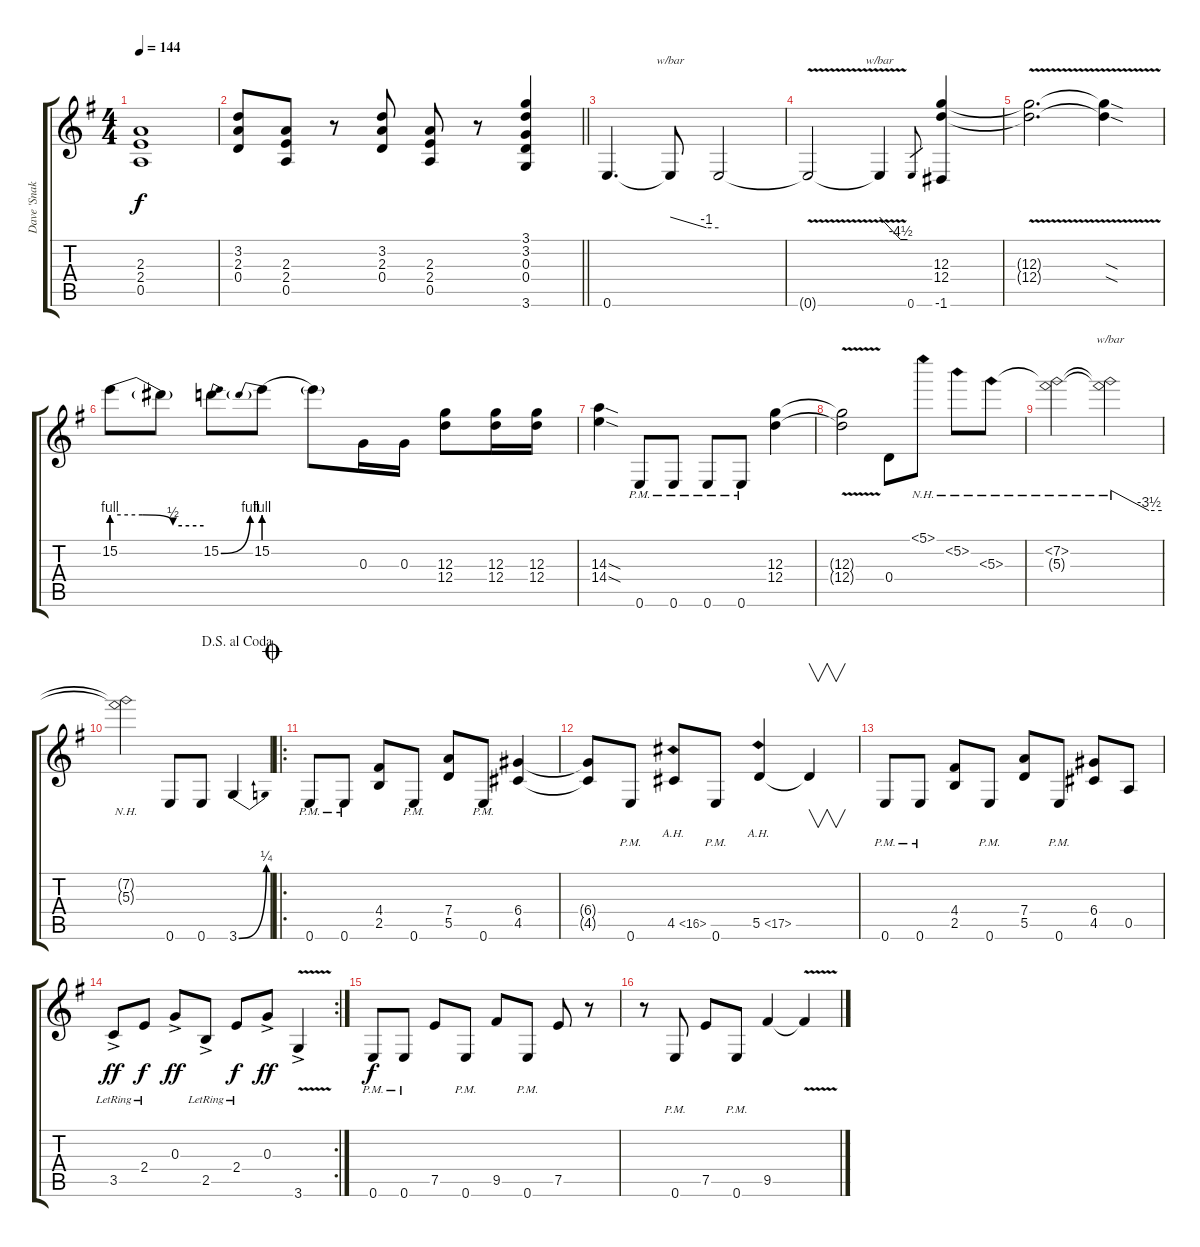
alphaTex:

\track ("Dave 'Snake' Sabo - Rhytm" "Dave 'Snak") {instrument distortionguitar}
\staff {score tabs}
\tuning (E4 B3 G3 D3 A2 E2) {hide}
\ts (4 4)
\tempo 144
\clef g2
\ks g
(2.3 2.4 0.5).1{dy f} |
\barLineRight lightlight
(3.2 2.3 0.4).8 (2.3 2.4 0.5).8 r.8 (3.2 2.3 0.4).8 (2.3 2.4 0.5).8 r.8 (3.1 3.2 0.3 0.4 3.6).4 |
0.6.4{d} 0.6{t}.8{tbe (custom default 0 0 45 -4 60 -4)} 0.6{t}.2 |
0.6{v t}.2 0.6{t}.4{tbe (custom default 0 0 45 -18 60 -18)} 0.6.8{gr} (12.3 12.4 -1.6).4 |
(12.3{v t} 12.4{v t}).2{d} (12.3{sod t} 12.4{sod t}).4 |
15.2{be (custom 0 4 20 4 40 2 60 2)}.8 15.2{t}.8 15.2{be (bend 0 0 60 4)}.8 15.2{be (prebend 0 4 60 4)}.8 15.2{t}.8 0.3.16 0.3.16 (12.3 12.4).8 (12.3 12.4).16 (12.3 12.4).16 |
(14.3{sod} 14.4{sod}).4 0.6{pm}.8 0.6{pm}.8 0.6{pm}.8 0.6{pm}.8 (12.3 12.4).4 |
(12.3{v t} 12.4{v t}).2 0.4.8 5.1{nh}.8 5.2{nh}.8 5.3{nh}.8 |
(7.2{nh} 5.3{nh t}).2 (7.2{nh t} 5.3{nh t}).2{tbe (custom default 0 0 45 -14 60 -14)} |
\jump dalsegnoalcoda
(7.2{nh t} 5.3{nh t}).2 0.6.8 0.6.8 3.6{be (bend 0 0 60 1)}.4 |
\ro
\jump coda
0.6{pm}.8 0.6{pm}.8 (4.4 2.5).8 0.6{pm}.8 (7.4 5.5).8 0.6{pm}.8 (6.4 4.5).4 |
(6.4{t} 4.5{t}).8 0.6{pm}.8 4.5{ah 12}.8 0.6{pm}.8 5.5{ah 12}.4 5.5{t}.4{v} |
0.6{pm}.8 0.6{pm}.8 (4.4 2.5).8 0.6{pm}.8 (7.4 5.5).8 0.6{pm}.8 (6.4 4.5).8 0.5.8 |
\rc 2
3.5{ac lr}.8{dy ff} 2.4{lr}.8{dy f} 0.3{ac}.8{dy ff} 2.5{ac lr}.8 2.4{lr}.8{dy f} 0.3{ac}.8{dy ff} 3.6{v ac}.4 |
0.6{pm}.8{dy f} 0.6{pm}.8 7.5.8 0.6{pm}.8 9.5.8 0.6{pm}.8 7.5.8 r.8 |
r.8 0.6{pm}.8 7.5.8 0.6{pm}.8 9.5.4 9.5{v t}.4
